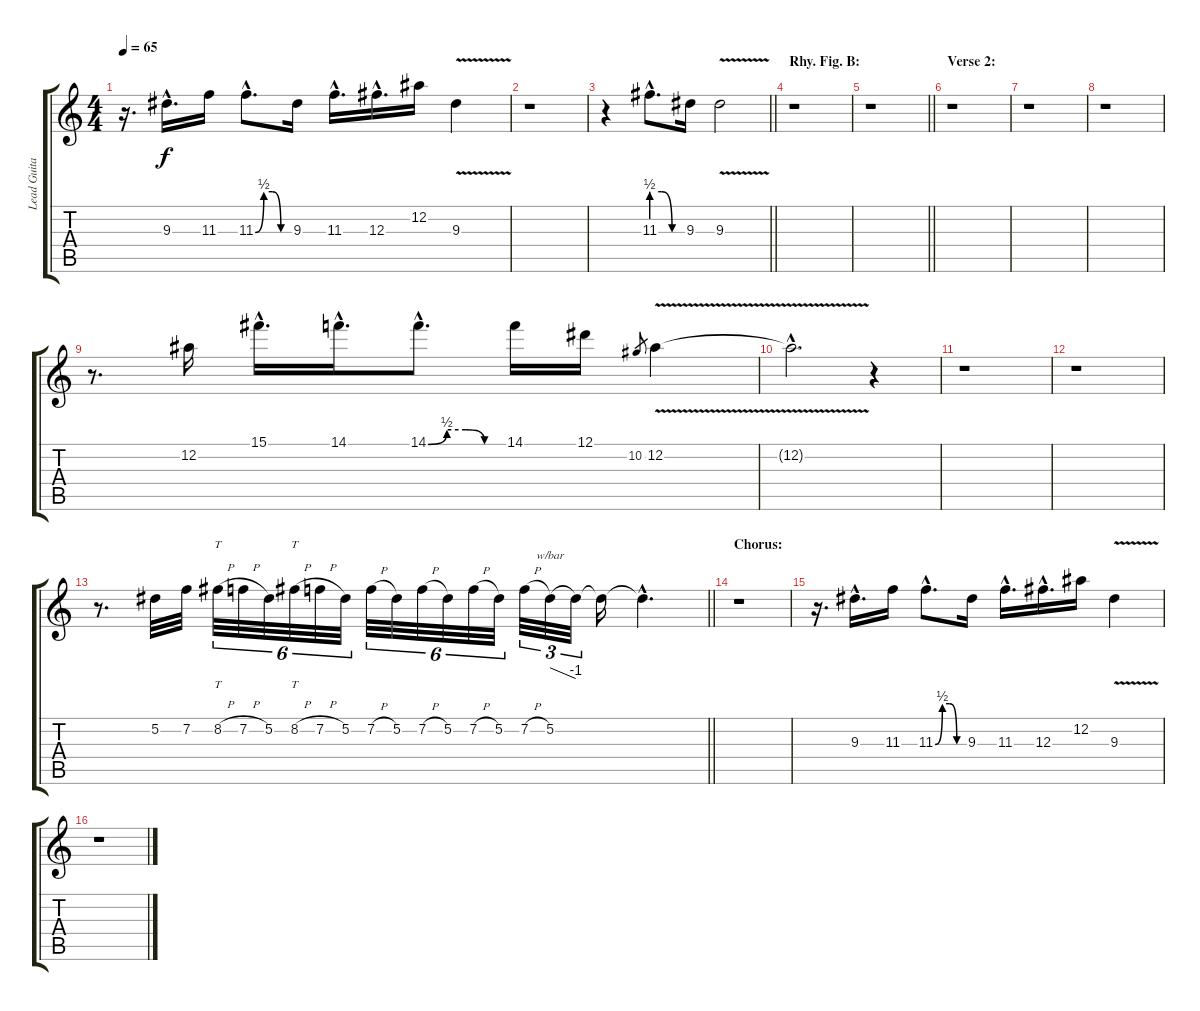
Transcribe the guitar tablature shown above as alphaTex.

\track ("Lead Guitar" "Lead Guita") {instrument distortionguitar}
\staff {score tabs}
\tuning (Eb4 Bb3 Gb3 Db3 Ab2 Eb2) {hide}
\ts (4 4)
\tempo 65
\clef g2
\ks c
r.16{d dy f} 9.3{hac}.16{d} 11.3.16 11.3{be (custom 0 0 15 2 30 2 45 0 60 0) hac}.8{d} 9.3.16 11.3{hac}.16{d} 12.3{hac}.16{d} 12.2.16 9.3{v}.4 |
r.1 |
\barLineRight lightlight
r.4 11.3{be (custom 0 2 20 2 40 0 60 0) hac}.8{d} 9.3.16 9.3{v}.2 |
\section ("" "Rhy. Fig. B:")
r.1 |
\barLineRight lightlight
r.1 |
\section ("" "Verse 2:")
r.1 |
r.1 |
r.1 |
r.8{d} 12.2.16 15.1{hac}.16{d} 14.1{hac}.16{d} 14.1{be (custom 0 0 15 2 30 2 45 0 60 0) hac}.8{d} 14.1.16 12.1.16 10.2.8{gr} 12.2{v}.4 |
12.2{hac t}.2{d} r.4 |
r.1 |
r.1 |
\barLineRight lightlight
r.8{d} 5.2.32 7.2.32 8.2{h}.32{tt tu (6 4)} 7.2{h}.32{tu (6 4)} 5.2.32{tu (6 4)} 8.2{h}.32{tt tu (6 4)} 7.2{h}.32{tu (6 4)} 5.2.32{tu (6 4)} 7.2{h}.32{tu (6 4)} 5.2.32{tu (6 4)} 7.2{h}.32{tu (6 4)} 5.2.32{tu (6 4)} 7.2{h}.32{tu (6 4)} 5.2.32{tu (6 4)} 7.2{h}.32{tu (3 2)} 5.2.32{tu (3 2) tbe (dive default 0 0 60 -4)} 5.2{t}.32{tu (3 2)} 5.2{t}.16 5.2{hac t}.4{d} |
\section ("" "Chorus:")
r.1 |
r.16{d} 9.3{hac}.16{d} 11.3.16 11.3{be (custom 0 0 15 2 30 2 45 0 60 0) hac}.8{d} 9.3.16 11.3{hac}.16{d} 12.3{hac}.16{d} 12.2.16 9.3{v}.4 |
r.1
